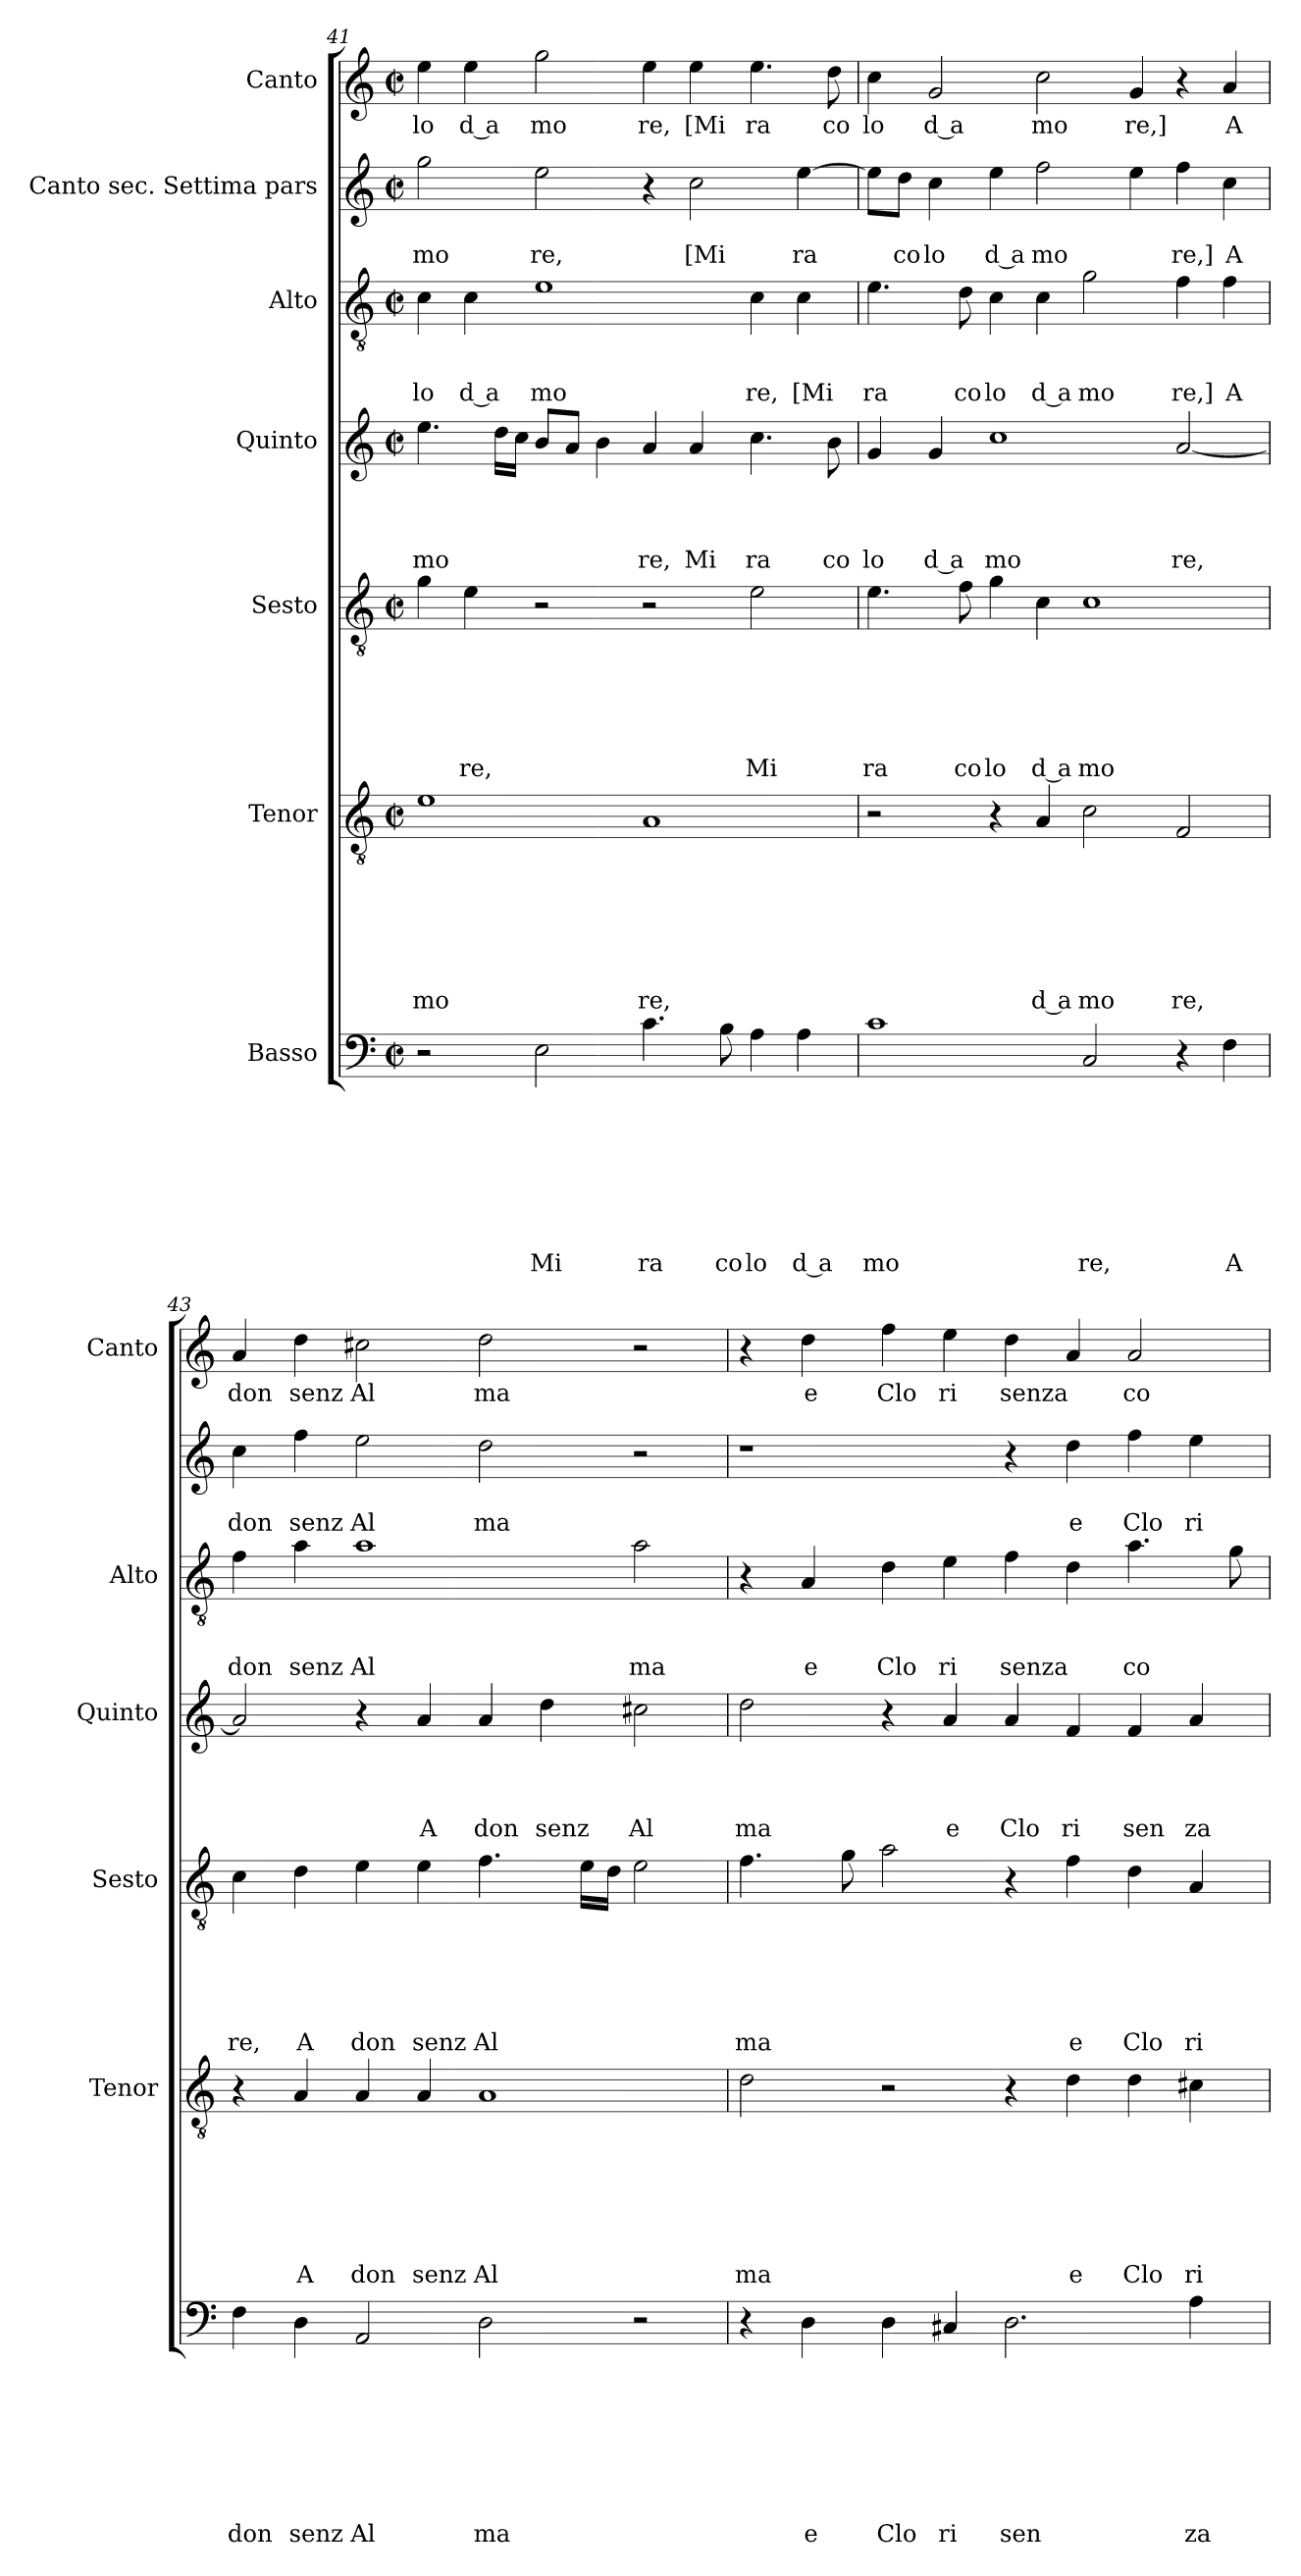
**kern	**text	**text	**text	**text	**text	**text	**text	**text	**kern	**text	**text	**text	**text	**text	**text	**text	**kern	**text	**text	**text	**text	**text	**text	**kern	**text	**text	**text	**text	**kern	**text	**text	**text	**kern	**text	**text	**kern	**text
*part7	*part7	*part7	*part7	*part7	*part7	*part7	*part7	*part7	*part6	*part6	*part6	*part6	*part6	*part6	*part6	*part6	*part5	*part5	*part5	*part5	*part5	*part5	*part5	*part4	*part4	*part4	*part4	*part4	*part3	*part3	*part3	*part3	*part2	*part2	*part2	*part1	*part1
*staff7	*staff7	*staff7	*staff7	*staff7	*staff7	*staff7	*staff7	*staff7	*staff6	*staff6	*staff6	*staff6	*staff6	*staff6	*staff6	*staff6	*staff5	*staff5	*staff5	*staff5	*staff5	*staff5	*staff5	*staff4	*staff4	*staff4	*staff4	*staff4	*staff3	*staff3	*staff3	*staff3	*staff2	*staff2	*staff2	*staff1	*staff1
*I"Basso	*	*	*	*	*	*	*	*	*I"Tenor	*	*	*	*	*	*	*	*I"Sesto	*	*	*	*	*	*	*I"Quinto	*	*	*	*	*I"Alto	*	*	*	*I"Canto sec. Settima pars	*	*	*I"Canto	*
*	*	*	*	*	*	*	*	*	*I'Tenor	*	*	*	*	*	*	*	*I'Sesto	*	*	*	*	*	*	*I'Quinto	*	*	*	*	*I'Alto	*	*	*	*	*	*	*I'Canto	*
!!LO:PB:g=z
*clefF4	*	*	*	*	*	*	*	*	*clefGv2	*	*	*	*	*	*	*	*clefGv2	*	*	*	*	*	*	*clefG2	*	*	*	*	*clefGv2	*	*	*	*clefG2	*	*	*clefG2	*
*k[]	*	*	*	*	*	*	*	*	*k[]	*	*	*	*	*	*	*	*k[]	*	*	*	*	*	*	*k[]	*	*	*	*	*k[]	*	*	*	*k[]	*	*	*k[]	*
*C:	*	*	*	*	*	*	*	*	*C:	*	*	*	*	*	*	*	*C:	*	*	*	*	*	*	*C:	*	*	*	*	*C:	*	*	*	*C:	*	*	*C:	*
*M2/2	*	*	*	*	*	*	*	*	*M2/2	*	*	*	*	*	*	*	*M2/2	*	*	*	*	*	*	*M2/2	*	*	*	*	*M2/2	*	*	*	*M2/2	*	*	*M2/2	*
*met(c|)	*	*	*	*	*	*	*	*	*met(c|)	*	*	*	*	*	*	*	*met(c|)	*	*	*	*	*	*	*met(c|)	*	*	*	*	*met(c|)	*	*	*	*met(c|)	*	*	*met(c|)	*
=41	=41	=41	=41	=41	=41	=41	=41	=41	=41	=41	=41	=41	=41	=41	=41	=41	=41	=41	=41	=41	=41	=41	=41	=41	=41	=41	=41	=41	=41	=41	=41	=41	=41	=41	=41	=41	=41
!	!	!	!	!	!	!	!	!	!	!	!	!	!	!	!	!LO:LY:b	!	!	!	!	!	!	!	!	!	!	!	!LO:LY:b	!	!	!	!LO:LY:b	!	!	!LO:LY:b	!	!LO:LY:b
2r	.	.	.	.	.	.	.	.	1e	.	.	.	.	.	.	mo	4g\	.	.	.	.	.	.	4.ee\	.	.	.	mo	4c\	.	.	lo	2gg\	.	-mo	4ee\	lo
!	!	!	!	!	!	!	!	!	!	!	!	!	!	!	!	!	!	!	!	!	!	!	!LO:LY:b	!	!	!	!	!	!	!	!	!LO:LY:b:rj	!	!	!	!	!LO:LY:b:rj
.	.	.	.	.	.	.	.	.	.	.	.	.	.	.	.	.	4e\	.	.	.	.	.	-re,	.	.	.	.	.	4c\	.	.	d a	.	.	.	4ee\	d a
.	.	.	.	.	.	.	.	.	.	.	.	.	.	.	.	.	.	.	.	.	.	.	.	(16dd\LL	.	.	.	.	.	.	.	.	.	.	.	.	.
.	.	.	.	.	.	.	.	.	.	.	.	.	.	.	.	.	.	.	.	.	.	.	.	16cc\JJ	.	.	.	.	.	.	.	.	.	.	.	.	.
!	!	!	!	!	!	!	!	!LO:LY:b	!	!	!	!	!	!	!	!	!	!	!	!	!	!	!	!	!	!	!	!	!	!	!	!LO:LY:b	!	!	!LO:LY:b	!	!LO:LY:b
2E\	.	.	.	.	.	.	.	Mi	.	.	.	.	.	.	.	.	2r	.	.	.	.	.	.	8b/L	.	.	.	.	1e	.	.	mo	2ee\	.	re,	2gg\	mo
.	.	.	.	.	.	.	.	.	.	.	.	.	.	.	.	.	.	.	.	.	.	.	.	8a/J	.	.	.	.	.	.	.	.	.	.	.	.	.
.	.	.	.	.	.	.	.	.	.	.	.	.	.	.	.	.	.	.	.	.	.	.	.	4b\	.	.	.	.	.	.	.	.	.	.	.	.	.
!	!	!	!	!	!	!	!	!LO:LY:b	!	!	!	!	!	!	!	!LO:LY:b	!	!	!	!	!	!	!	!	!	!	!	!LO:LY:b	!	!	!	!	!	!	!	!	!LO:LY:b
4.c\	.	.	.	.	.	.	.	ra	1A	.	.	.	.	.	.	re,	2r	.	.	.	.	.	.	4a/	.	.	.	re,	.	.	.	.	4r	.	.	4ee\	re,
!	!	!	!	!	!	!	!	!	!	!	!	!	!	!	!	!	!	!	!	!	!	!	!	!	!	!	!	!LO:LY:b	!	!	!	!	!	!	!LO:LY:b	!	!LO:LY:b
.	.	.	.	.	.	.	.	.	.	.	.	.	.	.	.	.	.	.	.	.	.	.	.	4a/	.	.	.	Mi	.	.	.	.	2cc\	.	[Mi	4ee\	[Mi
!	!	!	!	!	!	!	!	!LO:LY:b	!	!	!	!	!	!	!	!	!	!	!	!	!	!	!	!	!	!	!	!	!	!	!	!	!	!	!	!	!
8B\	.	.	.	.	.	.	.	co	.	.	.	.	.	.	.	.	.	.	.	.	.	.	.	.	.	.	.	.	.	.	.	.	.	.	.	.	.
!	!	!	!	!	!	!	!	!LO:LY:b	!	!	!	!	!	!	!	!	!	!	!	!	!	!	!LO:LY:b	!	!	!	!	!LO:LY:b	!	!	!	!LO:LY:b	!	!	!	!	!LO:LY:b
4A\	.	.	.	.	.	.	.	lo	.	.	.	.	.	.	.	.	2e\	.	.	.	.	.	Mi	4.cc\	.	.	.	ra	4c\	.	.	re,	.	.	.	4.ee\	ra
!	!	!	!	!	!	!	!	!LO:LY:b:rj	!	!	!	!	!	!	!	!	!	!	!	!	!	!	!	!	!	!	!	!	!	!	!	!LO:LY:b	!	!	!LO:LY:b	!	!
4A\	.	.	.	.	.	.	.	d a	.	.	.	.	.	.	.	.	.	.	.	.	.	.	.	.	.	.	.	.	4c\	.	.	[Mi	[>4ee\	.	ra	.	.
!	!	!	!	!	!	!	!	!	!	!	!	!	!	!	!	!	!	!	!	!	!	!	!	!	!	!	!	!LO:LY:b	!	!	!	!	!	!	!	!	!LO:LY:b
.	.	.	.	.	.	.	.	.	.	.	.	.	.	.	.	.	.	.	.	.	.	.	.	8b\	.	.	.	co	.	.	.	.	.	.	.	8dd\	co
=42	=42	=42	=42	=42	=42	=42	=42	=42	=42	=42	=42	=42	=42	=42	=42	=42	=42	=42	=42	=42	=42	=42	=42	=42	=42	=42	=42	=42	=42	=42	=42	=42	=42	=42	=42	=42	=42
!	!	!	!	!	!	!	!	!LO:LY:b	!	!	!	!	!	!	!	!	!	!	!	!	!	!	!LO:LY:b	!	!	!	!	!LO:LY:b	!	!	!	!LO:LY:b	!	!	!	!	!LO:LY:b
1c	.	.	.	.	.	.	.	mo	2r	.	.	.	.	.	.	.	4.e\	.	.	.	.	.	ra	4g/	.	.	.	lo	4.e\	.	.	ra	8ee\L]	.	.	4cc\	lo
!	!	!	!	!	!	!	!	!	!	!	!	!	!	!	!	!	!	!	!	!	!	!	!	!	!	!	!	!	!	!	!	!	!	!	!LO:LY:b	!	!
.	.	.	.	.	.	.	.	.	.	.	.	.	.	.	.	.	.	.	.	.	.	.	.	.	.	.	.	.	.	.	.	.	8dd\J	.	co	.	.
!	!	!	!	!	!	!	!	!	!	!	!	!	!	!	!	!	!	!	!	!	!	!	!	!	!	!	!	!LO:LY:b:rj	!	!	!	!	!	!	!LO:LY:b	!	!LO:LY:b:rj
.	.	.	.	.	.	.	.	.	.	.	.	.	.	.	.	.	.	.	.	.	.	.	.	4g/	.	.	.	d a	.	.	.	.	4cc\	.	lo	2g/	d a
!	!	!	!	!	!	!	!	!	!	!	!	!	!	!	!	!	!	!	!	!	!	!	!LO:LY:b	!	!	!	!	!	!	!	!	!LO:LY:b	!	!	!	!	!
.	.	.	.	.	.	.	.	.	.	.	.	.	.	.	.	.	8f\	.	.	.	.	.	co	.	.	.	.	.	8d\	.	.	co	.	.	.	.	.
!	!	!	!	!	!	!	!	!	!	!	!	!	!	!	!	!	!	!	!	!	!	!	!LO:LY:b	!	!	!	!	!LO:LY:b	!	!	!	!LO:LY:b	!	!	!LO:LY:b:rj	!	!
.	.	.	.	.	.	.	.	.	4r	.	.	.	.	.	.	.	4g\	.	.	.	.	.	lo	1cc	.	.	.	mo	4c\	.	.	lo	4ee\	.	d a	.	.
!	!	!	!	!	!	!	!	!	!	!	!	!	!	!	!	!LO:LY:b:rj	!	!	!	!	!	!	!LO:LY:b:rj	!	!	!	!	!	!	!	!	!LO:LY:b:rj	!	!	!LO:LY:b	!	!LO:LY:b
.	.	.	.	.	.	.	.	.	4A/	.	.	.	.	.	.	d a	4c\	.	.	.	.	.	d a	.	.	.	.	.	4c\	.	.	d a	2ff\	.	mo	2cc\	mo
!	!	!	!	!	!	!	!	!LO:LY:b	!	!	!	!	!	!	!	!LO:LY:b	!	!	!	!	!	!	!LO:LY:b	!	!	!	!	!	!	!	!	!LO:LY:b	!	!	!	!	!
2C/	.	.	.	.	.	.	.	re,	2c\	.	.	.	.	.	.	mo	1c	.	.	.	.	.	mo	.	.	.	.	.	2g\	.	.	mo	.	.	.	.	.
!	!	!	!	!	!	!	!	!	!	!	!	!	!	!	!	!	!	!	!	!	!	!	!	!	!	!	!	!	!	!	!	!	!	!	!	!	!LO:LY:b
.	.	.	.	.	.	.	.	.	.	.	.	.	.	.	.	.	.	.	.	.	.	.	.	.	.	.	.	.	.	.	.	.	4ee\	.	.	4g/	re,]
!	!	!	!	!	!	!	!	!	!	!	!	!	!	!	!	!LO:LY:b	!	!	!	!	!	!	!	!	!	!	!	!LO:LY:b	!	!	!	!LO:LY:b	!	!	!LO:LY:b	!	!
4r	.	.	.	.	.	.	.	.	2F/	.	.	.	.	.	.	re,	.	.	.	.	.	.	.	[<2a/	.	.	.	re,	4f\	.	.	re,]	4ff\	.	re,]	4r	.
!	!	!	!	!	!	!	!	!LO:LY:b	!	!	!	!	!	!	!	!	!	!	!	!	!	!	!	!	!	!	!	!	!	!	!	!LO:LY:b	!	!	!LO:LY:b	!	!LO:LY:b
4F\	.	.	.	.	.	.	.	A	.	.	.	.	.	.	.	.	.	.	.	.	.	.	.	.	.	.	.	.	4f\	.	.	A	4cc\	.	A	4a/	A
=43	=43	=43	=43	=43	=43	=43	=43	=43	=43	=43	=43	=43	=43	=43	=43	=43	=43	=43	=43	=43	=43	=43	=43	=43	=43	=43	=43	=43	=43	=43	=43	=43	=43	=43	=43	=43	=43
!	!	!	!	!	!	!	!	!LO:LY:b	!	!	!	!	!	!	!	!	!	!	!	!	!	!	!LO:LY:b	!	!	!	!	!	!	!	!	!LO:LY:b	!	!	!LO:LY:b	!	!LO:LY:b
4F\	.	.	.	.	.	.	.	don	4r	.	.	.	.	.	.	.	4c\	.	.	.	.	.	re,	2a/]	.	.	.	.	4f\	.	.	don	4cc\	.	don	4a/	don
!	!	!	!	!	!	!	!	!LO:LY:b	!	!	!	!	!	!	!	!LO:LY:b	!	!	!	!	!	!	!LO:LY:b	!	!	!	!	!	!	!	!	!LO:LY:b	!	!	!LO:LY:b	!	!LO:LY:b
4D\	.	.	.	.	.	.	.	senz	4A/	.	.	.	.	.	.	A	4d\	.	.	.	.	.	A	.	.	.	.	.	4a\	.	.	senz	4ff\	.	senz	4dd\	senz
!	!	!	!	!	!	!	!	!LO:LY:b	!	!	!	!	!	!	!	!LO:LY:b	!	!	!	!	!	!	!LO:LY:b	!	!	!	!	!	!	!	!	!LO:LY:b	!	!	!LO:LY:b	!	!LO:LY:b
2AA/	.	.	.	.	.	.	.	Al	4A/	.	.	.	.	.	.	don	4e\	.	.	.	.	.	don	4r	.	.	.	.	1a	.	.	Al	2ee\	.	Al	2cc#X\	Al
!	!	!	!	!	!	!	!	!	!	!	!	!	!	!	!	!LO:LY:b	!	!	!	!	!	!	!LO:LY:b	!	!	!	!	!LO:LY:b	!	!	!	!	!	!	!	!	!
.	.	.	.	.	.	.	.	.	4A/	.	.	.	.	.	.	senz	4e\	.	.	.	.	.	senz	4a/	.	.	.	A	.	.	.	.	.	.	.	.	.
!	!	!	!	!	!	!	!	!LO:LY:b	!	!	!	!	!	!	!	!LO:LY:b	!	!	!	!	!	!	!LO:LY:b	!	!	!	!	!LO:LY:b	!	!	!	!	!	!	!LO:LY:b	!	!LO:LY:b
2D\	.	.	.	.	.	.	.	ma	1A	.	.	.	.	.	.	Al	4.f\	.	.	.	.	.	Al	4a/	.	.	.	don	.	.	.	.	2dd\	.	ma	2dd\	ma
!	!	!	!	!	!	!	!	!	!	!	!	!	!	!	!	!	!	!	!	!	!	!	!	!	!	!	!	!LO:LY:b	!	!	!	!	!	!	!	!	!
.	.	.	.	.	.	.	.	.	.	.	.	.	.	.	.	.	.	.	.	.	.	.	.	4dd\	.	.	.	senz	.	.	.	.	.	.	.	.	.
.	.	.	.	.	.	.	.	.	.	.	.	.	.	.	.	.	16e\LL	.	.	.	.	.	.	.	.	.	.	.	.	.	.	.	.	.	.	.	.
.	.	.	.	.	.	.	.	.	.	.	.	.	.	.	.	.	16d\JJ	.	.	.	.	.	.	.	.	.	.	.	.	.	.	.	.	.	.	.	.
!	!	!	!	!	!	!	!	!	!	!	!	!	!	!	!	!	!	!	!	!	!	!	!	!	!	!	!	!LO:LY:b	!	!	!	!LO:LY:b	!	!	!	!	!
2r	.	.	.	.	.	.	.	.	.	.	.	.	.	.	.	.	2e\	.	.	.	.	.	.	2cc#X\	.	.	.	Al	2a\	.	.	ma	2r	.	.	2r	.
=44	=44	=44	=44	=44	=44	=44	=44	=44	=44	=44	=44	=44	=44	=44	=44	=44	=44	=44	=44	=44	=44	=44	=44	=44	=44	=44	=44	=44	=44	=44	=44	=44	=44	=44	=44	=44	=44
!	!	!	!	!	!	!	!	!	!	!	!	!	!	!	!	!LO:LY:b	!	!	!	!	!	!	!LO:LY:b	!	!	!	!	!LO:LY:b	!	!	!	!	!	!	!	!	!
4r	.	.	.	.	.	.	.	.	2d\	.	.	.	.	.	.	ma	4.f\	.	.	.	.	.	ma	2dd\	.	.	.	ma	4r	.	.	.	1r	.	.	4r	.
!	!	!	!	!	!	!	!	!LO:LY:b	!	!	!	!	!	!	!	!	!	!	!	!	!	!	!	!	!	!	!	!	!	!	!	!LO:LY:b	!	!	!	!	!LO:LY:b
4D\	.	.	.	.	.	.	.	e	.	.	.	.	.	.	.	.	.	.	.	.	.	.	.	.	.	.	.	.	4A/	.	.	e	.	.	.	4dd\	e
.	.	.	.	.	.	.	.	.	.	.	.	.	.	.	.	.	8g\	.	.	.	.	.	.	.	.	.	.	.	.	.	.	.	.	.	.	.	.
!	!	!	!	!	!	!	!	!LO:LY:b	!	!	!	!	!	!	!	!	!	!	!	!	!	!	!	!	!	!	!	!	!	!	!	!LO:LY:b	!	!	!	!	!LO:LY:b
4D\	.	.	.	.	.	.	.	Clo	2r	.	.	.	.	.	.	.	2a\	.	.	.	.	.	.	4r	.	.	.	.	4d\	.	.	Clo	.	.	.	4ff\	Clo
!	!	!	!	!	!	!	!	!LO:LY:b	!	!	!	!	!	!	!	!	!	!	!	!	!	!	!	!	!	!	!	!LO:LY:b	!	!	!	!LO:LY:b	!	!	!	!	!LO:LY:b
4C#X/	.	.	.	.	.	.	.	ri	.	.	.	.	.	.	.	.	.	.	.	.	.	.	.	4a/	.	.	.	e	4e\	.	.	ri	.	.	.	4ee\	ri
!	!	!	!	!	!	!	!	!LO:LY:b	!	!	!	!	!	!	!	!	!	!	!	!	!	!	!	!	!	!	!	!LO:LY:b	!	!	!	!LO:LY:b	!	!	!	!	!LO:LY:b
2.D\	.	.	.	.	.	.	.	sen	4r	.	.	.	.	.	.	.	4r	.	.	.	.	.	.	4a/	.	.	.	Clo	4f\	.	.	senza	4r	.	.	4dd\	senza
!	!	!	!	!	!	!	!	!	!	!	!	!	!	!	!	!LO:LY:b	!	!	!	!	!	!	!LO:LY:b	!	!	!	!	!LO:LY:b	!	!	!	!	!	!	!LO:LY:b	!	!
.	.	.	.	.	.	.	.	.	4d\	.	.	.	.	.	.	e	4f\	.	.	.	.	.	e	4f/	.	.	.	ri	4d\	.	.	.	4dd\	.	e	4a/	.
!	!	!	!	!	!	!	!	!	!	!	!	!	!	!	!	!LO:LY:b	!	!	!	!	!	!	!LO:LY:b	!	!	!	!	!LO:LY:b	!	!	!	!LO:LY:b	!	!	!LO:LY:b	!	!LO:LY:b
.	.	.	.	.	.	.	.	.	4d\	.	.	.	.	.	.	Clo	4d\	.	.	.	.	.	Clo	4f/	.	.	.	sen	4.a\	.	.	co	4ff\	.	Clo	2a/	co
!	!	!	!	!	!	!	!	!LO:LY:b	!	!	!	!	!	!	!	!LO:LY:b	!	!	!	!	!	!	!LO:LY:b	!	!	!	!	!LO:LY:b	!	!	!	!	!	!	!LO:LY:b	!	!
4A\	.	.	.	.	.	.	.	za	4c#X\	.	.	.	.	.	.	ri	4A/	.	.	.	.	.	ri	4a/	.	.	.	za	.	.	.	.	4ee\	.	ri	.	.
.	.	.	.	.	.	.	.	.	.	.	.	.	.	.	.	.	.	.	.	.	.	.	.	.	.	.	.	.	8g\	.	.	.	.	.	.	.	.
=	=	=	=	=	=	=	=	=	=	=	=	=	=	=	=	=	=	=	=	=	=	=	=	=	=	=	=	=	=	=	=	=	=	=	=	=	=
*-	*-	*-	*-	*-	*-	*-	*-	*-	*-	*-	*-	*-	*-	*-	*-	*-	*-	*-	*-	*-	*-	*-	*-	*-	*-	*-	*-	*-	*-	*-	*-	*-	*-	*-	*-	*-	*-
